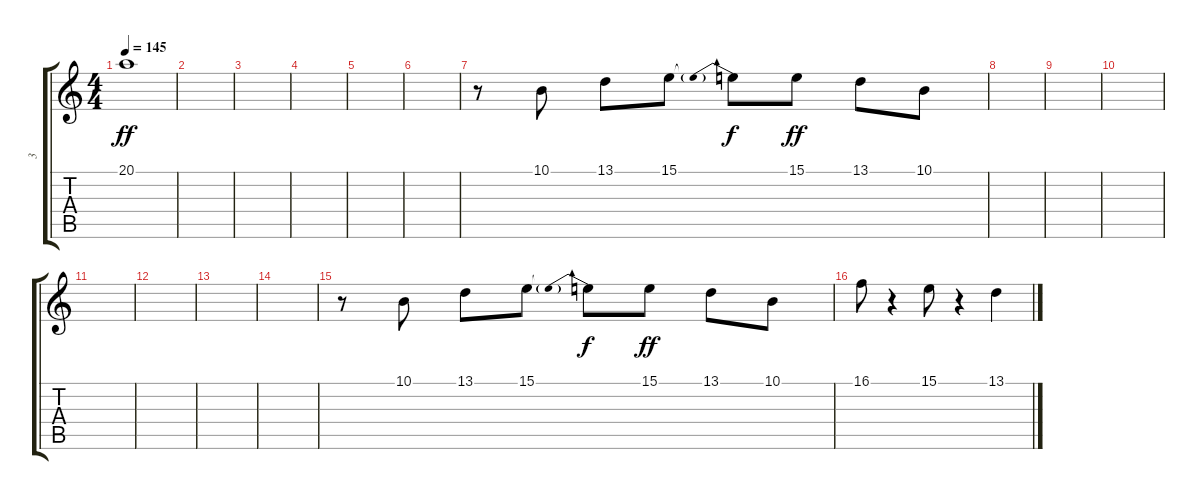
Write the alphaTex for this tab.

\track ("3" "3") {instrument tremolostrings}
\staff {score tabs}
\tuning (Db4 Ab3 E3 B2 Gb2 B1) {hide}
\ts (4 4)
\tempo 145
\clef g2
\ks c
20.1.1{dy ff} |
|
|
|
|
|
r.8 10.1.8 13.1.8 15.1.8 15.1{be (prebend 0 1 60 1) t}.8{dy f} 15.1.8{dy ff} 13.1.8 10.1.8 |
|
|
|
|
|
|
|
r.8 10.1.8 13.1.8 15.1.8 15.1{be (prebend 0 1 60 1) t}.8{dy f} 15.1.8{dy ff} 13.1.8 10.1.8 |
16.1.8 r.4 15.1.8 r.4 13.1.4
